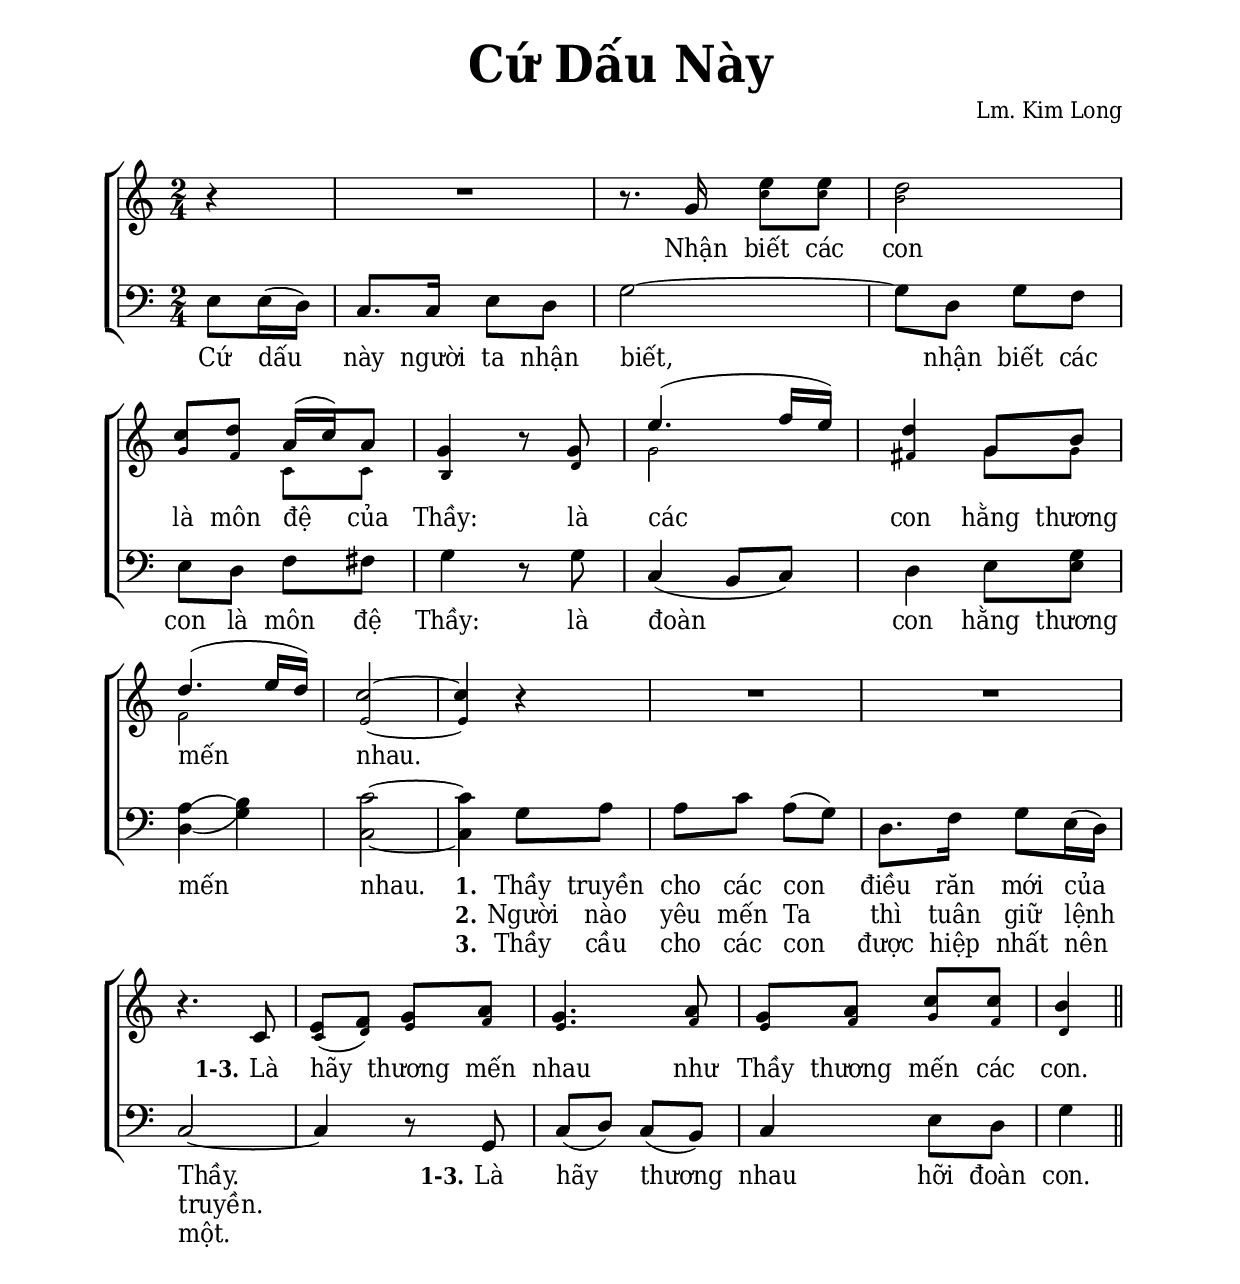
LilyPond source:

% Cài đặt chung
\version "2.22.1"
\include "english.ly"

\header {
  title = \markup { \fontsize #3 "Cứ Dấu Này" }
  composer = "Lm. Kim Long"
  arranger = " "
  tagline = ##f
}

% Nhạc
nhacDiepKhucSop = \relative c'' {
  \partial 4 r4 |
  R2
  r8. g16 e'8 e |
  d2 |
  c8 d a16 (c) a8 |
  g4 r8 g |
  e'4. (f16 e) |
  d4 g,8 b |
  d4. (e16 d) |
  c2 ~ |
  c4 r |
  R2*2
  r4. c,8 |
  e (f) g a |
  g4. a8 |
  g a c c |
  b4 \bar "||"
}

nhacDiepKhucAlto = \relative c'' {
  r4
  R2
  r8. g16 c8 c |
  b2 |
  g8 f c [c] |
  b4 r8 d |
  g2 |
  fs4 g8 [g] |
  f2 |
  e2 ~ |
  e4 r |
  R2*2
  r4. c8 |
  c (d) e f |
  e4. f8 |
  e f g f |
  d4
}

nhacDiepKhucBas = \relative c {
  e8 e16 (d) |
  c8. c16 e8 d |
  g2 ~ |
  g8 d g f |
  e d f fs |
  g4 r8 g |
  c,4 (b8 c) |
  d4 e8 <g e> |
  <a\=1^( d,\=2_(>4 <b\=1) g\=2_)>
  <c c,>2 ~ |
  <c c,>4 g8 a |
  a c a (g) |
  d8. f16 g8 e16 (d) |
  c2 ~ |
  c4 r8 g |
  c (d) c (b) |
  c4 e8 d |
  g4
}

% Lời
loiPhienKhucSopMot = \lyricmode {
  Nhận biết các con là môn đệ của Thầy:
  là các con hằng thương mến nhau.
  \set stanza = "1-3."
  Là hãy thương mến nhau như Thầy thương mến các con.
}

loiPhienKhucBasMot = \lyricmode {
  Cứ dấu này người ta nhận biết,
  nhận biết các con là môn đệ Thầy:
  là đoàn con hằng thương mến nhau.
  \set stanza = "1."
  Thầy truyền cho các con điều răn mới của Thầy.
  \set stanza = "1-3."
  Là hãy thương nhau hỡi đoàn con.
}

loiPhienKhucBasHai = \lyricmode {
  \repeat unfold 22 { _ }
  \set stanza = "2."
  Người nào yêu mến Ta thì tuân giữ lệnh truyền.
}

loiPhienKhucBasBa = \lyricmode {
  \repeat unfold 22 { _ }
  \set stanza = "3."
  Thầy cầu cho các con được hiệp nhất nên một.
}


% Dàn trang
\paper {
  #(set-paper-size "a4")
  top-margin = 15\mm
  bottom-margin = 20\mm
  left-margin = 20\mm
  right-margin = 20\mm
  indent = #0
  #(define fonts
    (make-pango-font-tree
      "Deja Vu Serif Condensed"
      "Deja Vu Serif Condensed"
      "Deja Vu Serif Condensed"
      (/ 20 20)))
  print-page-number = #f
  page-count = #1
}

TongNhip = {
  \key c \major \time 2/4
  \set Timing.beamExceptions = #'()
  \set Timing.baseMoment = #(ly:make-moment 1/4)
  \set Timing.beatStructure = #'(1 1)
}

% Đổi kích thước nốt cho bè phụ
notBePhu =
#(define-music-function (font-size music) (number? ly:music?)
   (for-some-music
     (lambda (m)
       (if (music-is-of-type? m 'rhythmic-event)
           (begin
             (set! (ly:music-property m 'tweaks)
                   (cons `(font-size . ,font-size)
                         (ly:music-property m 'tweaks)))
             #t)
           #f))
     music)
   music)

\score {
  \new ChoirStaff <<
    \new Staff \with {
        \consists "Merge_rests_engraver"
        printPartCombineTexts = ##f
      }
      <<
      \new Voice \TongNhip \partCombine 
        \nhacDiepKhucSop
        \notBePhu -3 { \nhacDiepKhucAlto }
      \new NullVoice = beSop \nhacDiepKhucSop
      \new Lyrics \lyricsto beSop \loiPhienKhucSopMot
      >>
    \new Staff <<
        \clef "bass"
        \new Voice = beBas {
          \TongNhip \nhacDiepKhucBas
        }
      \new Lyrics \lyricsto beBas \loiPhienKhucBasMot
      \new Lyrics \lyricsto beBas \loiPhienKhucBasHai
      \new Lyrics \lyricsto beBas \loiPhienKhucBasBa
    >>
  >>
  \layout {
    \override Lyrics.LyricSpace.minimum-distance = #1.5
    \override Score.BarNumber.break-visibility = ##(#f #f #f)
    \override Score.SpacingSpanner.uniform-stretching = ##t
  }
}